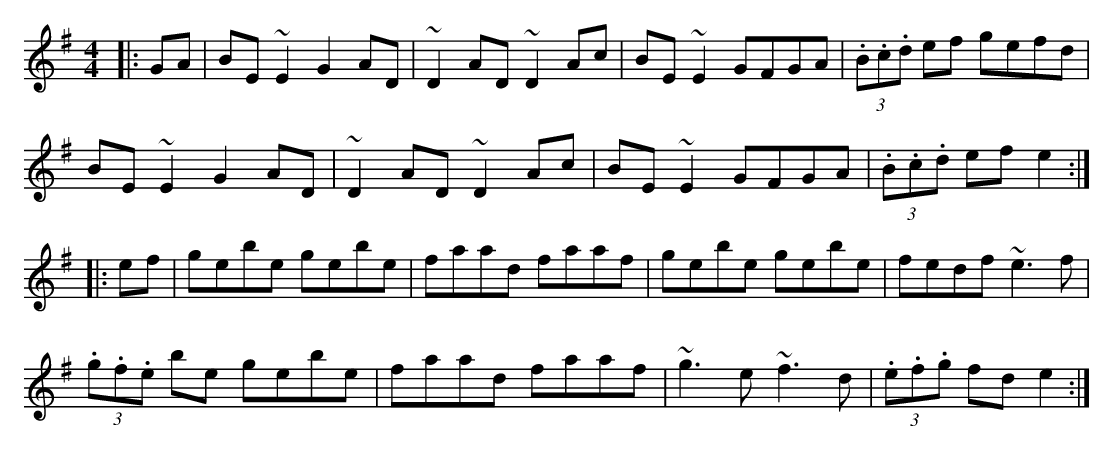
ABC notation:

X:1
M:4/4
K:G
|:GA|BE~E2 G2 AD|~D2 AD ~D2Ac|BE ~E2 GFGA|(3.B.c.d ef gefd|
BE~E2 G2AD|~D2 AD ~D2Ac|BE ~E2 GFGA|(3.B.c.d ef e2:|
|:ef|gebe gebe|faad faaf|gebe gebe|fedf ~e3 f|
(3.g.f.e be gebe|faad faaf|~g3 e ~f3 d|(3.e.f.g fd e2:|
